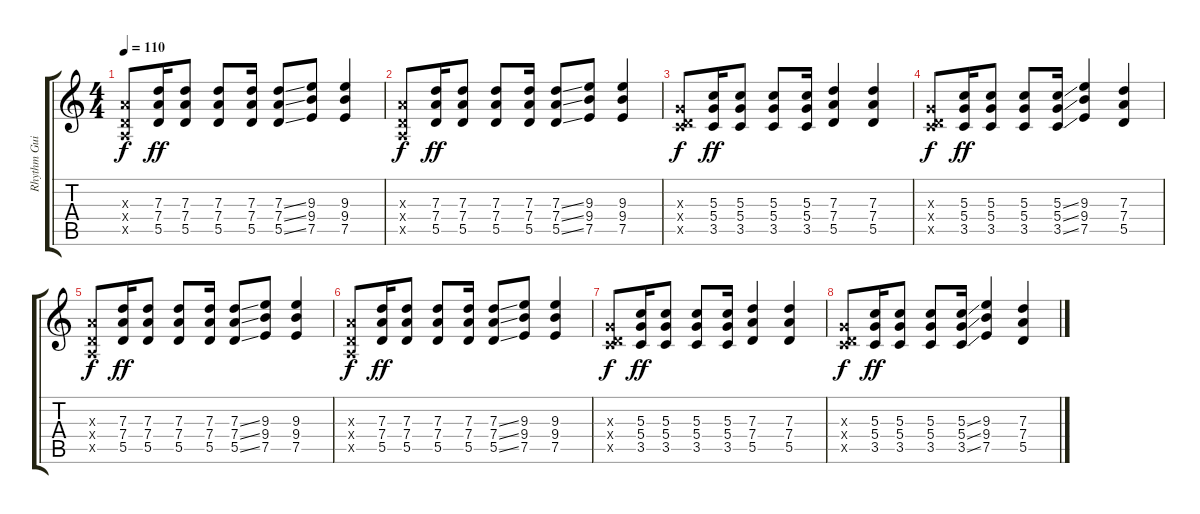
\track ("Rhythm Guitar" "Rhythm Gui") {instrument overdrivenguitar}
\staff {score tabs}
\tuning (E4 B3 G3 D3 A2 E2) {hide}
\ts (4 4)
\tempo 110
\clef g2
\ks c
(2.3{x} 0.4{x} 0.5{x}).8{dy f} (7.3 7.4 5.5).16{dy ff} (7.3 7.4 5.5).8 (7.3 7.4 5.5).8 (7.3 7.4 5.5).16 (7.3{ss} 7.4{ss} 5.5{ss}).8 (9.3 9.4 7.5).8 (9.3 9.4 7.5).4 |
(2.3{x} 0.4{x} 0.5{x}).8{dy f} (7.3 7.4 5.5).16{dy ff} (7.3 7.4 5.5).8 (7.3 7.4 5.5).8 (7.3 7.4 5.5).16 (7.3{ss} 7.4{ss} 5.5{ss}).8 (9.3 9.4 7.5).8 (9.3 9.4 7.5).4 |
(0.3{x} 0.4{x} 3.5{x}).8{dy f volume 10} (5.3 5.4 3.5).16{dy ff} (5.3 5.4 3.5).8 (5.3 5.4 3.5).8 (5.3 5.4 3.5).16 (7.3 7.4 5.5).4 (7.3 7.4 5.5).4 |
(0.3{x} 0.4{x} 3.5{x}).8{dy f} (5.3 5.4 3.5).16{dy ff} (5.3 5.4 3.5).8 (5.3 5.4 3.5).8 (5.3{ss} 5.4{ss} 3.5{ss}).16 (9.3 9.4 7.5).4 (7.3 7.4 5.5).4 |
(2.3{x} 0.4{x} 0.5{x}).8{dy f volume 7} (7.3 7.4 5.5).16{dy ff} (7.3 7.4 5.5).8 (7.3 7.4 5.5).8 (7.3 7.4 5.5).16 (7.3{ss} 7.4{ss} 5.5{ss}).8 (9.3 9.4 7.5).8 (9.3 9.4 7.5).4 |
(2.3{x} 0.4{x} 0.5{x}).8{dy f} (7.3 7.4 5.5).16{dy ff} (7.3 7.4 5.5).8 (7.3 7.4 5.5).8 (7.3 7.4 5.5).16 (7.3{ss} 7.4{ss} 5.5{ss}).8 (9.3 9.4 7.5).8 (9.3 9.4 7.5).4 |
(0.3{x} 0.4{x} 3.5{x}).8{dy f volume 0} (5.3 5.4 3.5).16{dy ff} (5.3 5.4 3.5).8 (5.3 5.4 3.5).8 (5.3 5.4 3.5).16 (7.3 7.4 5.5).4 (7.3 7.4 5.5).4 |
(0.3{x} 0.4{x} 3.5{x}).8{dy f} (5.3 5.4 3.5).16{dy ff} (5.3 5.4 3.5).8 (5.3 5.4 3.5).8 (5.3{ss} 5.4{ss} 3.5{ss}).16 (9.3 9.4 7.5).4 (7.3 7.4 5.5).4
